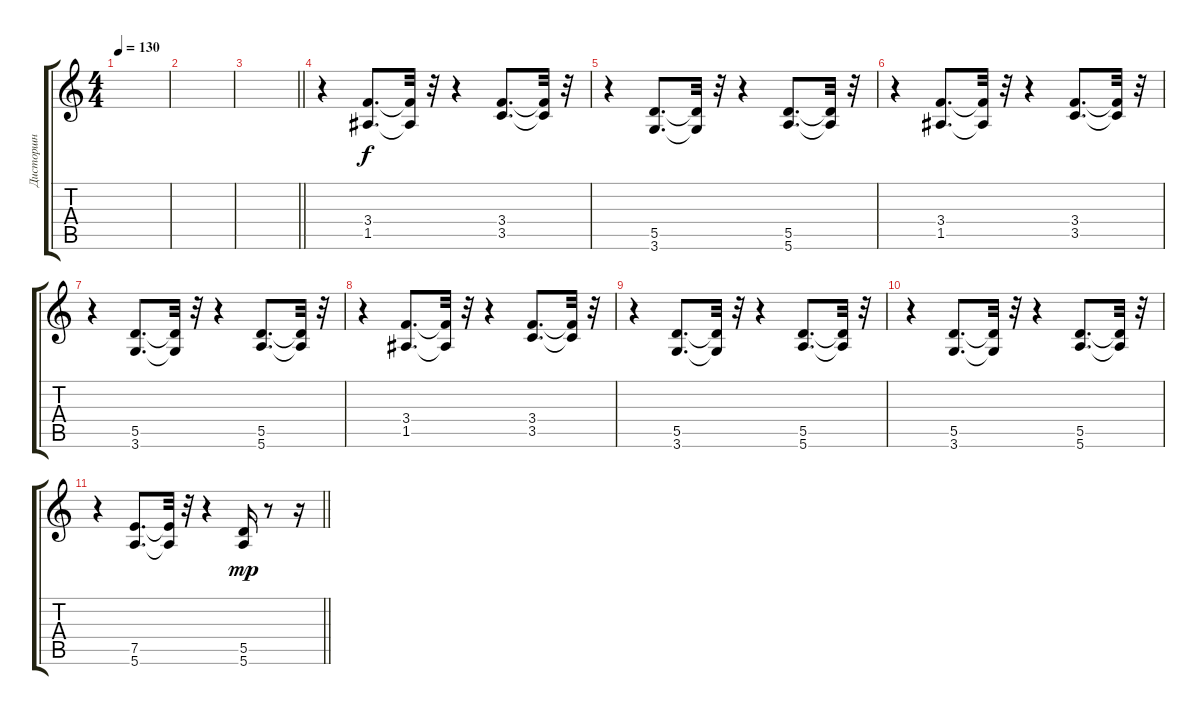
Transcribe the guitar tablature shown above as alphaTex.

\track ("Дисторшн" "Дисторшн") {instrument distortionguitar}
\staff {score tabs}
\tuning (E4 B3 G3 D3 A2 E2) {hide}
\ts (4 4)
\tempo 130
\clef g2
\ks c
|
|
\barLineRight lightlight
|
r.4 (3.4 1.5).8{d dy f} (3.4{t} 1.5{t}).32 r.32 r.4 (3.4 3.5).8{d} (3.4{t} 3.5{t}).32 r.32 |
r.4 (5.5 3.6).8{d} (5.5{t} 3.6{t}).32 r.32 r.4 (5.5 5.6).8{d} (5.5{t} 5.6{t}).32 r.32 |
r.4 (3.4 1.5).8{d} (3.4{t} 1.5{t}).32 r.32 r.4 (3.4 3.5).8{d} (3.4{t} 3.5{t}).32 r.32 |
r.4 (5.5 3.6).8{d} (5.5{t} 3.6{t}).32 r.32 r.4 (5.5 5.6).8{d} (5.5{t} 5.6{t}).32 r.32 |
r.4 (3.4 1.5).8{d} (3.4{t} 1.5{t}).32 r.32 r.4 (3.4 3.5).8{d} (3.4{t} 3.5{t}).32 r.32 |
r.4 (5.5 3.6).8{d} (5.5{t} 3.6{t}).32 r.32 r.4 (5.5 5.6).8{d} (5.5{t} 5.6{t}).32 r.32 |
r.4 (5.5 3.6).8{d} (5.5{t} 3.6{t}).32 r.32 r.4 (5.5 5.6).8{d} (5.5{t} 5.6{t}).32 r.32 |
\barLineRight lightlight
r.4 (7.5 5.6).8{d} (7.5{t} 5.6{t}).32 r.32 r.4 (5.5 5.6).16{dy mp} r.8 r.16
